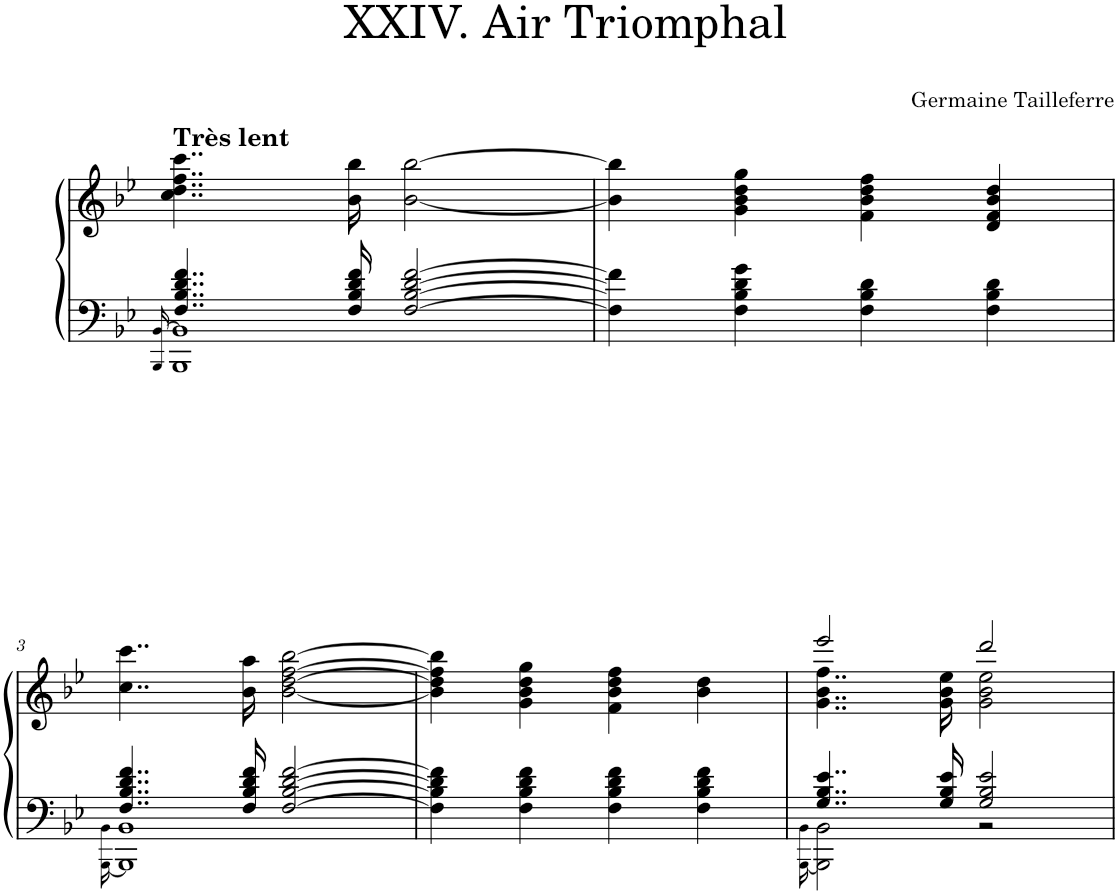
**kern	**kern
*part1	*part1
*staff2	*staff1
*I"Piano	*
*I'Pno.	*
*clefF4	*clefG2
*k[b-e-]	*k[b-e-]
*M4/4	*M4/4
=1	=1
*^	*
.	16qBBB-/ 16qBB-/	.
*	*^	*
!	!	!	!LO:TX:a:B:t=Très lent
4..F/ 4..B-/ 4..d/ 4..f/	1BB-	1BBB-	4..cc\ 4..dd\ 4..ff\ 4..ccc\
16F/ 16B-/ 16d/ 16f/	.	.	16b-\ 16bb-\
[2F/ [2B-/ [2d/ [2f/	.	.	[2b-\ [2bb-\
*v	*v	*v	*
=2	=2
4F\] 4B-\] 4d\] 4f\]	4b-\] 4bb-\]
4F\ 4B-\ 4d\ 4g\	4g\ 4b-\ 4dd\ 4gg\
4F\ 4B-\ 4d\	4f\ 4b-\ 4dd\ 4ff\
4F\ 4B-\ 4d\	4d/ 4f/ 4b-/ 4dd/
!!LO:LB:g=z
=3	=3
*^	*
.	16qBBB-\ 16qBB-\	.
4..F/ 4..B-/ 4..d/ 4..f/	1BBB- 1BB-	4..cc\ 4..ccc\
16F/ 16B-/ 16d/ 16f/	.	16b-\ 16aa\
[2F/ [2B-/ [2d/ [2f/	.	[2b-\ [>2dd\ [2ff\ [2bb-\
*v	*v	*
=4	=4
4F\] 4B-\] 4d\] 4f\]	4b-\] 4dd\] 4ff\] 4bb-\]
4F\ 4B-\ 4d\ 4f\	4g\ 4b-\ 4dd\ 4gg\
4F\ 4B-\ 4d\ 4f\	4f\ 4b-\ 4dd\ 4ff\
4F\ 4B-\ 4d\ 4f\	4b-\ 4dd\
=5	=5
*^	*
.	16qBBB-\ 16qBB-\	.
*	*	*^
4..G/ 4..B-/ 4..e-/	2BBB-\ 2BB-\	2eee-/	4..g\ 4..b-\ 4..ff\
16G/ 16B-/ 16e-/	.	.	16g\ 16b-\ 16ee-\
2G/ 2B-/ 2e-/	2r	2ddd/	2g\ 2b-\ 2ee-\
*v	*v	*	*
*	*v	*v
=	=
*-	*-
